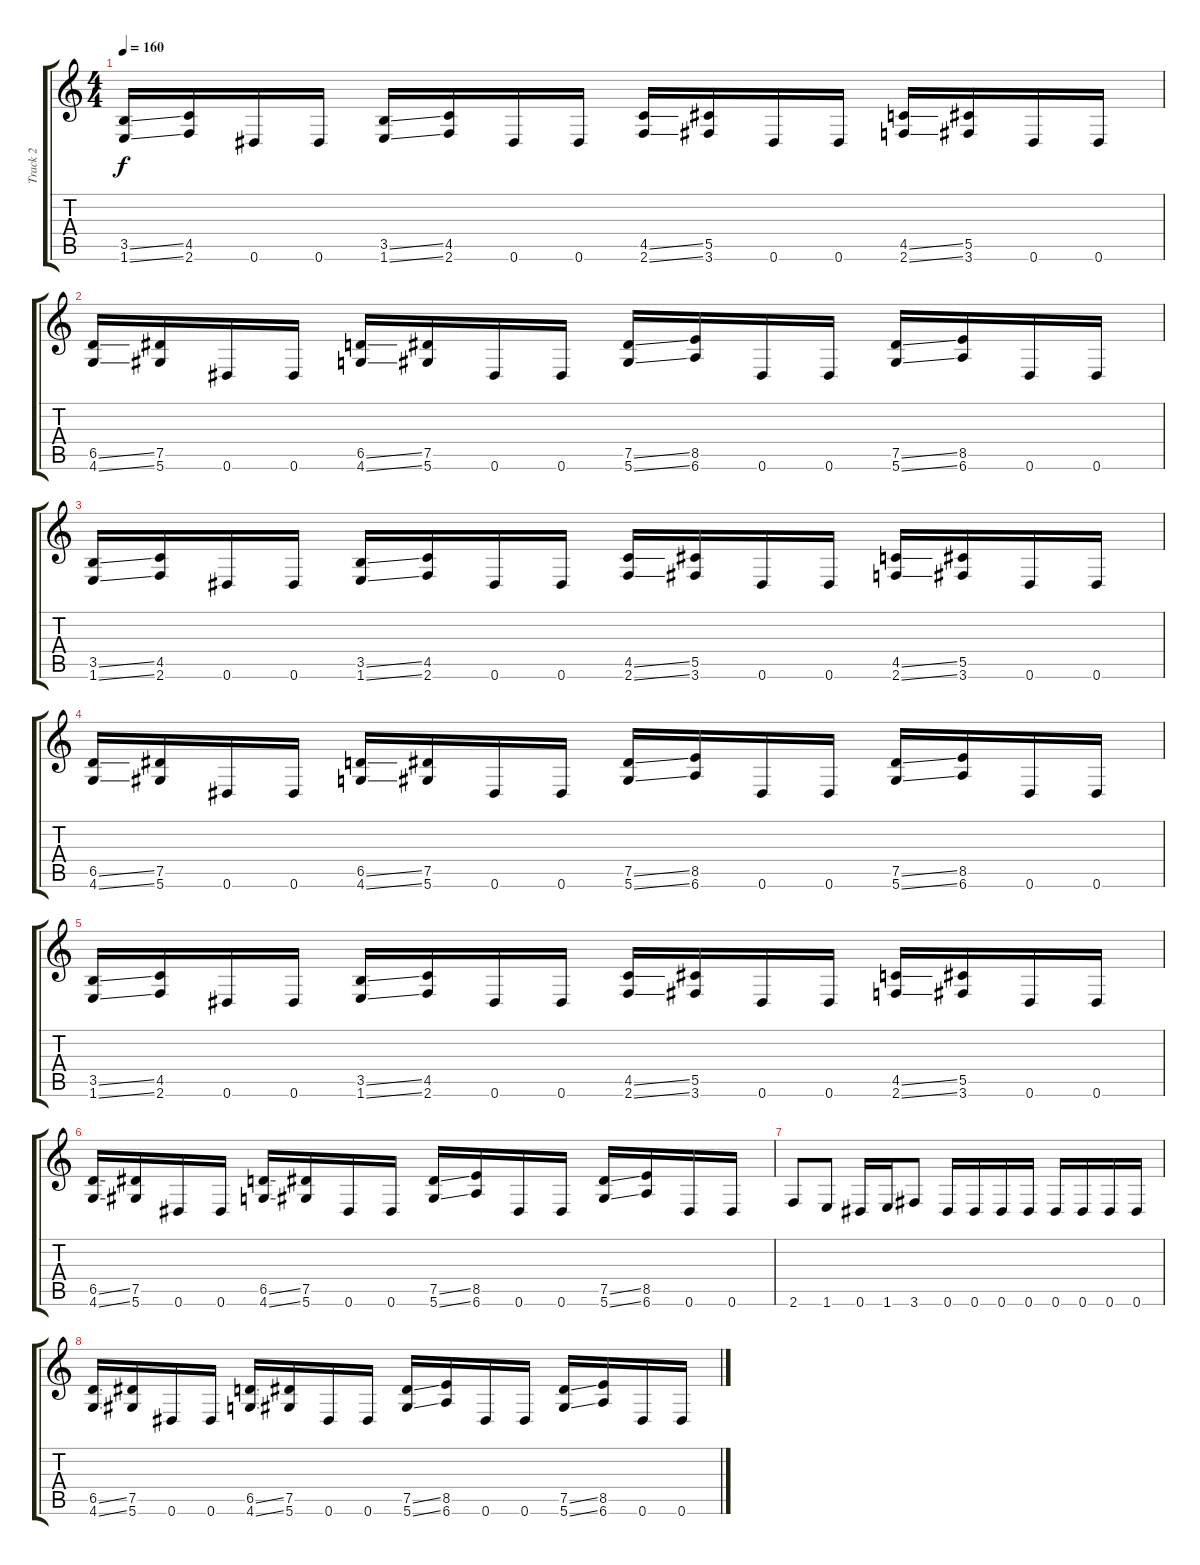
\track ("Track 2" "Track 2") {instrument distortionguitar}
\staff {score tabs}
\tuning (Eb4 Bb3 Gb3 Db3 Ab2 Eb2) {hide}
\ts (4 4)
\tempo 160
\clef g2
\ks c
(3.5{ss} 1.6{ss}).16{dy f} (4.5 2.6).16 0.6.16 0.6.16 (3.5{ss} 1.6{ss}).16 (4.5 2.6).16 0.6.16 0.6.16 (4.5{ss} 2.6{ss}).16 (5.5 3.6).16 0.6.16 0.6.16 (4.5{ss} 2.6{ss}).16 (5.5 3.6).16 0.6.16 0.6.16 |
(6.5{ss} 4.6{ss}).16 (7.5 5.6).16 0.6.16 0.6.16 (6.5{ss} 4.6{ss}).16 (7.5 5.6).16 0.6.16 0.6.16 (7.5{ss} 5.6{ss}).16 (8.5 6.6).16 0.6.16 0.6.16 (7.5{ss} 5.6{ss}).16 (8.5 6.6).16 0.6.16 0.6.16 |
(3.5{ss} 1.6{ss}).16 (4.5 2.6).16 0.6.16 0.6.16 (3.5{ss} 1.6{ss}).16 (4.5 2.6).16 0.6.16 0.6.16 (4.5{ss} 2.6{ss}).16 (5.5 3.6).16 0.6.16 0.6.16 (4.5{ss} 2.6{ss}).16 (5.5 3.6).16 0.6.16 0.6.16 |
(6.5{ss} 4.6{ss}).16 (7.5 5.6).16 0.6.16 0.6.16 (6.5{ss} 4.6{ss}).16 (7.5 5.6).16 0.6.16 0.6.16 (7.5{ss} 5.6{ss}).16 (8.5 6.6).16 0.6.16 0.6.16 (7.5{ss} 5.6{ss}).16 (8.5 6.6).16 0.6.16 0.6.16 |
(3.5{ss} 1.6{ss}).16 (4.5 2.6).16 0.6.16 0.6.16 (3.5{ss} 1.6{ss}).16 (4.5 2.6).16 0.6.16 0.6.16 (4.5{ss} 2.6{ss}).16 (5.5 3.6).16 0.6.16 0.6.16 (4.5{ss} 2.6{ss}).16 (5.5 3.6).16 0.6.16 0.6.16 |
(6.5{ss} 4.6{ss}).16 (7.5 5.6).16 0.6.16 0.6.16 (6.5{ss} 4.6{ss}).16 (7.5 5.6).16 0.6.16 0.6.16 (7.5{ss} 5.6{ss}).16 (8.5 6.6).16 0.6.16 0.6.16 (7.5{ss} 5.6{ss}).16 (8.5 6.6).16 0.6.16 0.6.16 |
2.6.8 1.6.8 0.6.16 1.6.16 3.6.8 0.6.16 0.6.16 0.6.16 0.6.16 0.6.16 0.6.16 0.6.16 0.6.16 |
(6.5{ss} 4.6{ss}).16 (7.5 5.6).16 0.6.16 0.6.16 (6.5{ss} 4.6{ss}).16 (7.5 5.6).16 0.6.16 0.6.16 (7.5{ss} 5.6{ss}).16 (8.5 6.6).16 0.6.16 0.6.16 (7.5{ss} 5.6{ss}).16 (8.5 6.6).16 0.6.16 0.6.16
